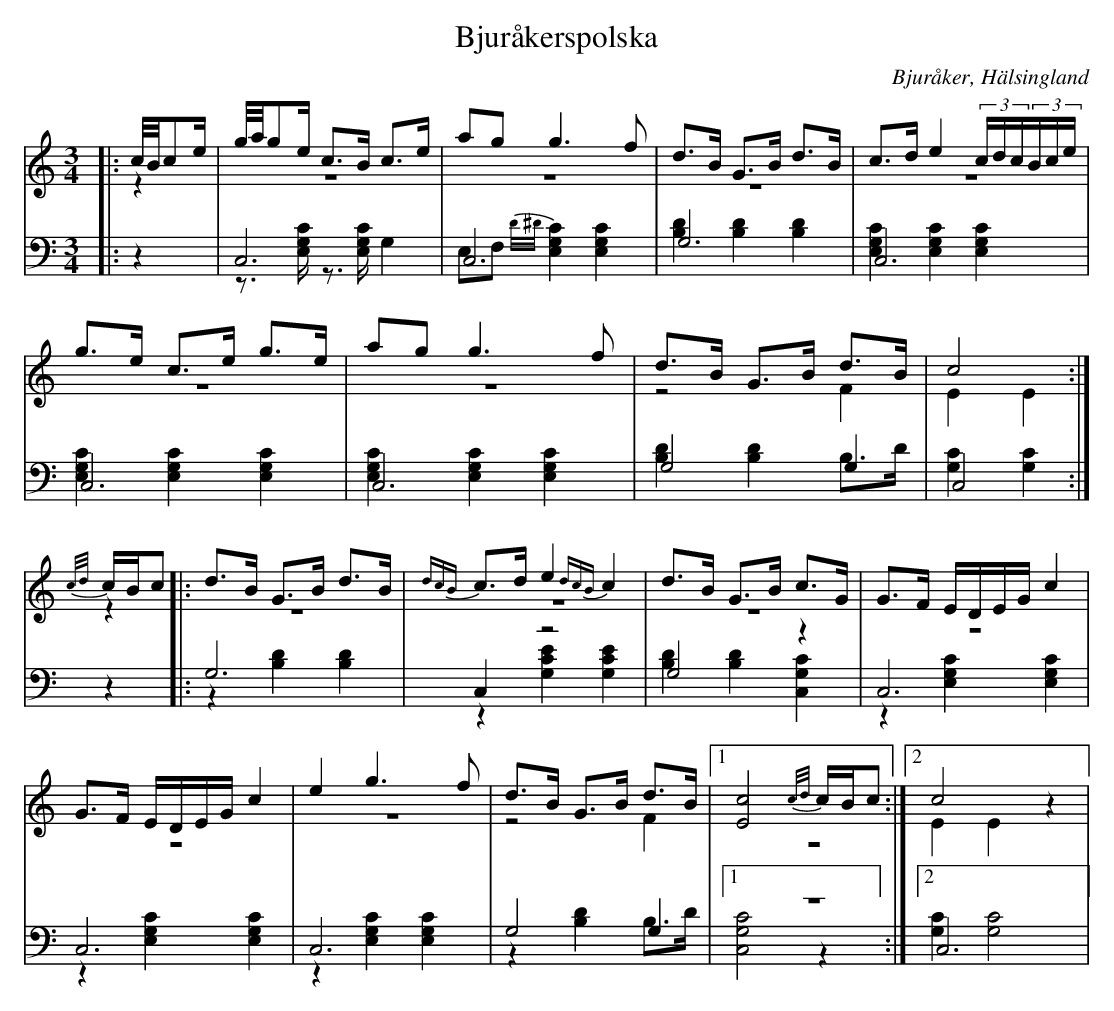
X:1
T: Bjuråkerspolska
O: Bjuråker, Hälsingland
M: 3/4
L: 1/8
K: C
V:1
V:2 merge
V:3
V:4 merge
V:1
|:c//B//ce/|g//a//ge/ c>B c>e|ag g3 f|d>B G>B d>B|c>d e2 (3c/d/c/(3B/c/e/|
g>e c>e g>e|ag g3 f|d>B G>B d>B|c4:|
{c/d/}c/B/c |:d>B G>B d>B|{dcB}c>d e2 {dcB}c2|d>B G>B c>G|G>F E/D/E/G/ c2|
G>F E/D/E/G/ c2|e2 g3 f|d>B G>B d>B|1 [E4c4] {c/d/}c/B/c:|2 c4 z2|
V:2
|:z2|z6|z6|z6|z6|
z6|z6|z4 F2|E2 E2:|
z2|:z6|z6|z6|z6|
 z6|z6|z4 F2|1 z6:|2 E2 E2 z2|
V:3 clef=bass
|:z2|C,6|C,6|G,6|C,6|
C,6|C,6|G,4 G,2|C,4:|
z2|:G,6|C,2 z4|G,4 z2|C,6|
 C,6|C,6|G,4 G,2|1 z6:|2 C,6|
V:4 clef=bass
|:z2|z>[E,G,C] z>[E,G,C] G,2|E,F, {D/^D/}[E,2G,2C2] [E,2G,2C2]|[B,2D2] [B,2D2] [B,2D2]|[E,2G,2C2] [E,2G,2C2] [E,2G,2C2]|
[E,2G,2C2] [E,2G,2C2] [E,2G,2C2]|[E,2G,2C2] [E,2G,2C2] [E,2G,2C2]|[B,2D2] [B,2D2] B,>D|[G,2C2][G,2C2]:|
z2|:z2 [B,2D2] [B,2D2]|z2 [G,2C2E2] [G,2C2E2]|[B,2D2][B,2D2] [C,2G,2C2]|z2 [E,2G,2C2] [E,2G,2C2]|
z2 [E,2G,2C2] [E,2G,2C2]|z2 [E,2G,2C2] [E,2G,2C2]|z2 [B,2D2] B,>D|1 [C,4G,4C4] z2:|2 [G,2C2] [G,4C4]|
